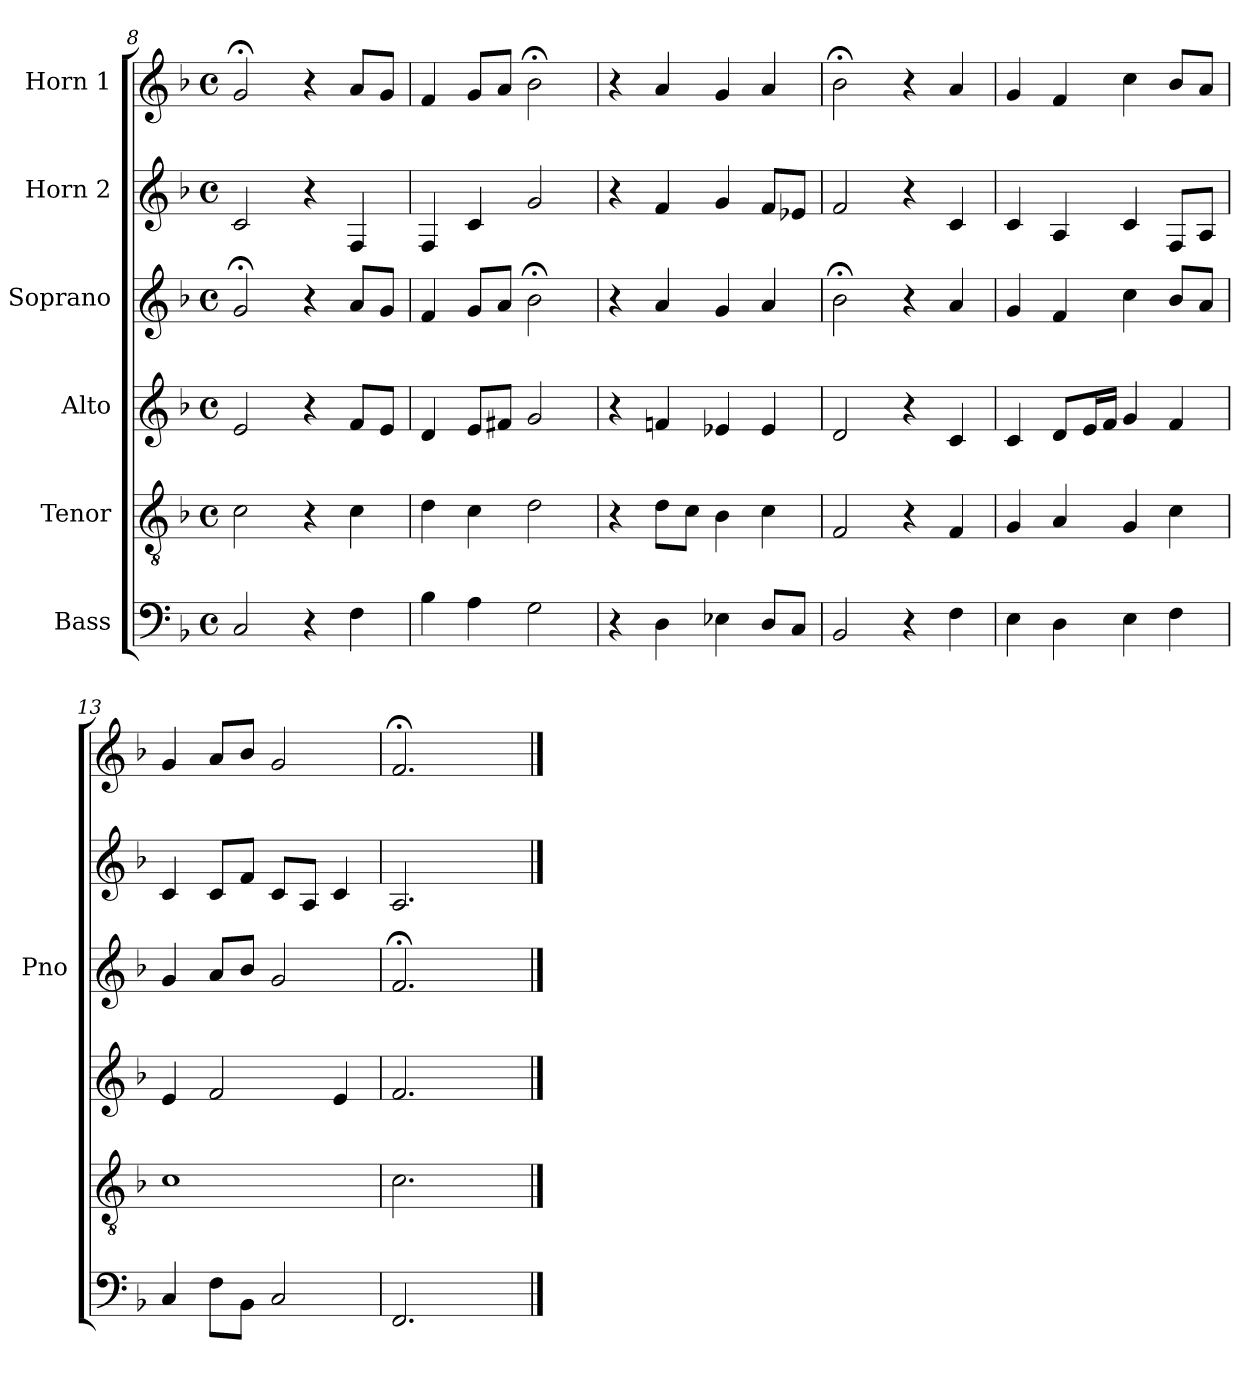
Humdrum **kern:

**kern	**kern	**kern	**kern	**kern	**kern
*part6	*part5	*part4	*part3	*part2	*part1
*staff6	*staff5	*staff4	*staff3	*staff2	*staff1
*I"Bass	*I"Tenor	*I"Alto	*I"Soprano	*I"Horn 2	*I"Horn 1
*	*	*	*I'Pno	*	*
*clefF4	*clefGv2	*clefG2	*clefG2	*clefG2	*clefG2
*k[b-]	*k[b-]	*k[b-]	*k[b-]	*k[b-]	*k[b-]
*F:	*F:	*F:	*F:	*F:	*F:
*M4/4	*M4/4	*M4/4	*M4/4	*M4/4	*M4/4
*met(c)	*met(c)	*met(c)	*met(c)	*met(c)	*met(c)
=8	=8	=8	=8	=8	=8
2C/	2c\	2e/	2g;</	2c/	2g;</
4r	4r	4r	4r	4r	4r
4F\	4c\	8f/L	8a/L	4F/	8a/L
.	.	8e/J	8g/J	.	8g/J
=9	=9	=9	=9	=9	=9
4B-\	4d\	4d/	4f/	4F/	4f/
4A\	4c\	8e/L	8g/L	4c/	8g/L
.	.	8f#X/J	8a/J	.	8a/J
2G\	2d\	2g/	2b-;<\	2g/	2b-;<\
!!LO:PB:g=z
=10	=10	=10	=10	=10	=10
4r	4r	4r	4r	4r	4r
4D\	8d\L	4fn/	4a/	4f/	4a/
.	8c\J	.	.	.	.
4E-X\	4B-\	4e-X/	4g/	4g/	4g/
8D/L	4c\	4e-/	4a/	8f/L	4a/
8C/J	.	.	.	8e-X/J	.
=11	=11	=11	=11	=11	=11
2BB-/	2F/	2d/	2b-;<\	2f/	2b-;<\
4r	4r	4r	4r	4r	4r
4F\	4F/	4c/	4a/	4c/	4a/
=12	=12	=12	=12	=12	=12
4E\	4G/	4c/	4g/	4c/	4g/
4D\	4A/	8d/L	4f/	4A/	4f/
.	.	16e/L	.	.	.
.	.	16f/JJ	.	.	.
4E\	4G/	4g/	4cc\	4c/	4cc\
4F\	4c\	4f/	8b-/L	8F/L	8b-/L
.	.	.	8a/J	8A/J	8a/J
=13	=13	=13	=13	=13	=13
4C/	1c	4e/	4g/	4c/	4g/
8F\L	.	2f/	8a/L	8c/L	8a/L
8BB-\J	.	.	8b-/J	8f/J	8b-/J
2C/	.	.	2g/	8c/L	2g/
.	.	.	.	8A/J	.
.	.	4e/	.	4c/	.
=14	=14	=14	=14	=14	=14
2.FF/	2.c\	2.f/	2.f;</	2.A/	2.f;</
4ryy	4ryy	4ryy	4ryy	4ryy	4ryy
==	==	==	==	==	==
*-	*-	*-	*-	*-	*-
